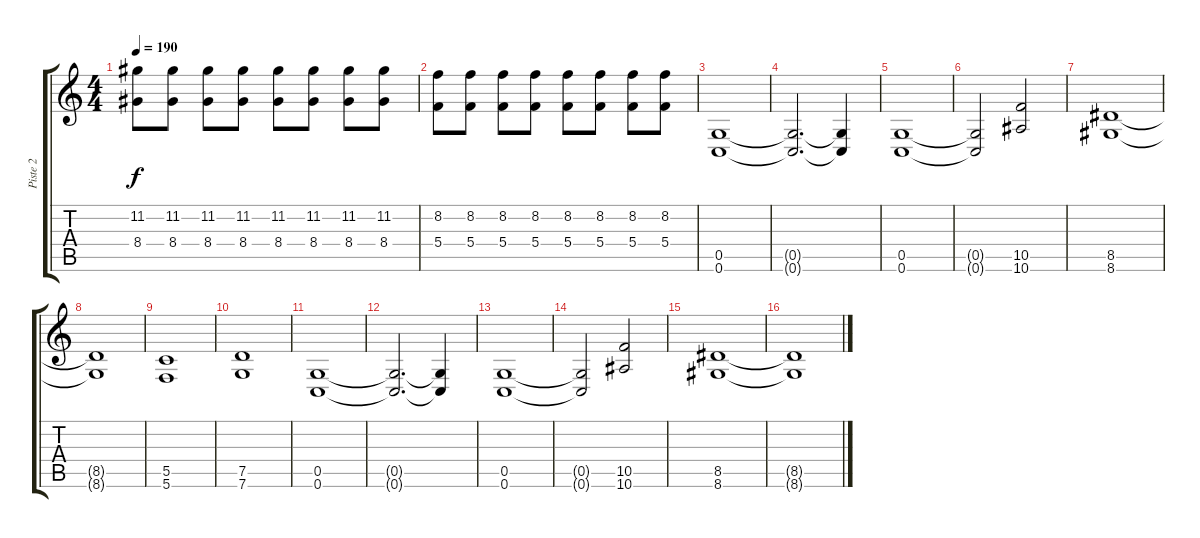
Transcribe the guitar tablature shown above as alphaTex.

\track ("Piste 2" "Piste 2") {instrument distortionguitar}
\staff {score tabs}
\tuning (D4 A3 F3 C3 G2 C2) {hide}
\ts (4 4)
\tempo 190
\clef g2
\ks c
(11.2{t} 8.4{t}).8{dy f} (11.2 8.4).8 (11.2 8.4).8 (11.2 8.4).8 (11.2 8.4).8 (11.2 8.4).8 (11.2 8.4).8 (11.2 8.4).8 |
(8.2 5.4).8 (8.2 5.4).8 (8.2 5.4).8 (8.2 5.4).8 (8.2 5.4).8 (8.2 5.4).8 (8.2 5.4).8 (8.2 5.4).8 |
(0.5 0.6).1 |
(0.5{t} 0.6{t}).2{d} (0.5{t} 0.6{t}).4 |
(0.5 0.6).1 |
(0.5{t} 0.6{t}).2 (10.5 10.6).2 |
(8.5 8.6).1 |
(8.5{t} 8.6{t}).1 |
(5.5 5.6).1 |
(7.5 7.6).1 |
(0.5 0.6).1 |
(0.5{t} 0.6{t}).2{d} (0.5{t} 0.6{t}).4 |
(0.5 0.6).1 |
(0.5{t} 0.6{t}).2 (10.5 10.6).2 |
(8.5 8.6).1 |
(8.5{t} 8.6{t}).1
